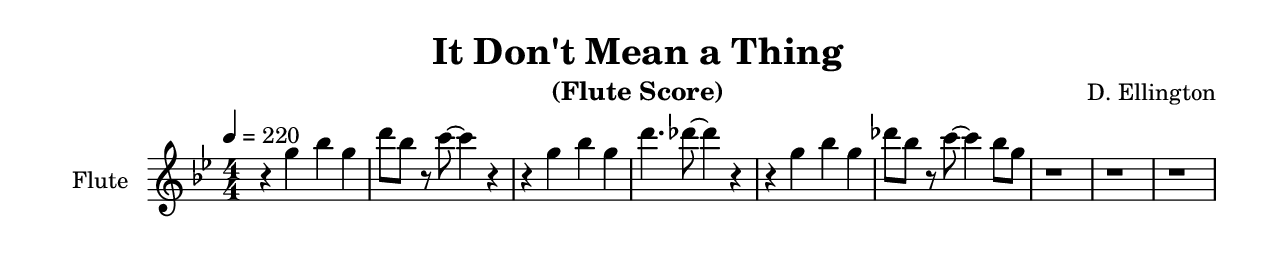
\version "2.20.0"
#(set-global-staff-size 20)
#(set-default-paper-size "letter")
\include "english.ly"

\header {
  title = "It Don't Mean a Thing"
  composer = "D. Ellington"
  instrument = "(Flute Score)"
}

global =  {
	\clef "treble"
	\key bf \major
	\numericTimeSignature
  \time 4/4
	\tempo 4 = 220
	\set Staff.midiInstrument = "Flute"
	\set Staff.instrumentName = "Flute"
}

music = {
    r4 g'' bf'' g''
    \relative c' {d''8 bf8 r8 c8~ c4 r4}

  \relative c' {r4 g'' bf g}
   \relative c' {d''4. df8~ df4 r4}

  r4 g'' bf'' g''
  \relative c' {df''8 bf8 r8 c8~ c4 bf8 g8}

r1 r1 r1
}

\score {
{
  \global
  \music
}

 \layout {}
 \midi {\tempo 4 = 220}}